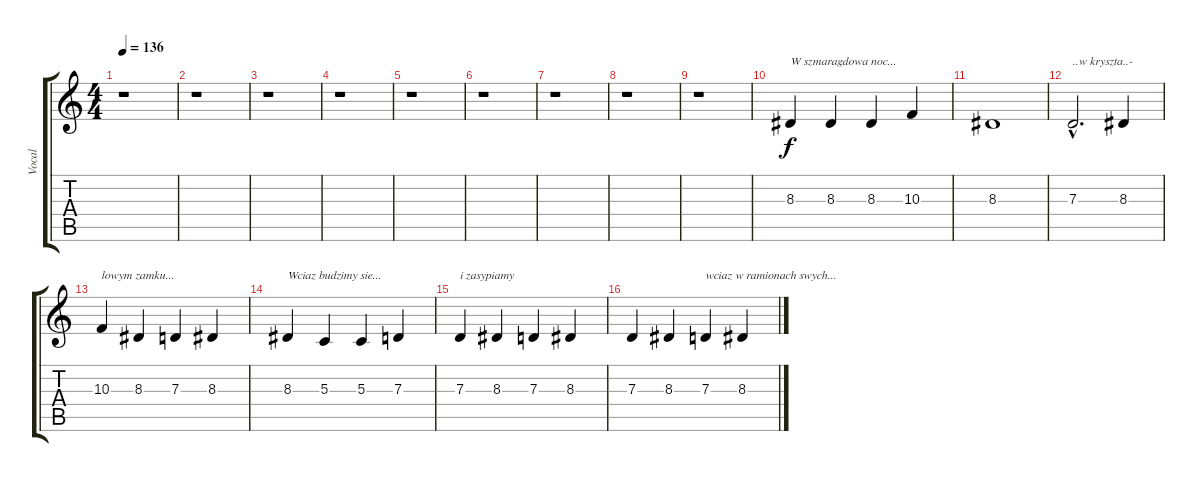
\track ("Vocal" "Vocal") {instrument fx1rain}
\staff {score tabs}
\tuning (E4 B3 G3 D3 A2 E2) {hide}
\ts (4 4)
\tempo 136
\clef g2
\ks c
r.1{dy f} |
r.1 |
r.1 |
r.1 |
r.1 |
r.1 |
r.1 |
r.1 |
r.1 |
8.3.4{txt "W szmaragdowa noc..."} 8.3.4 8.3.4 10.3.4 |
8.3.1 |
7.3{hac}.2{d txt "..w kryszta..-"} 8.3.4 |
10.3.4{txt "lowym zamku..."} 8.3.4 7.3.4 8.3.4 |
8.3.4{txt "Wciaz budzimy sie..."} 5.3.4 5.3.4 7.3.4 |
7.3.4{txt "i zasypiamy"} 8.3.4 7.3.4 8.3.4 |
7.3.4 8.3.4 7.3.4{txt "wciaz w ramionach swych..."} 8.3.4
